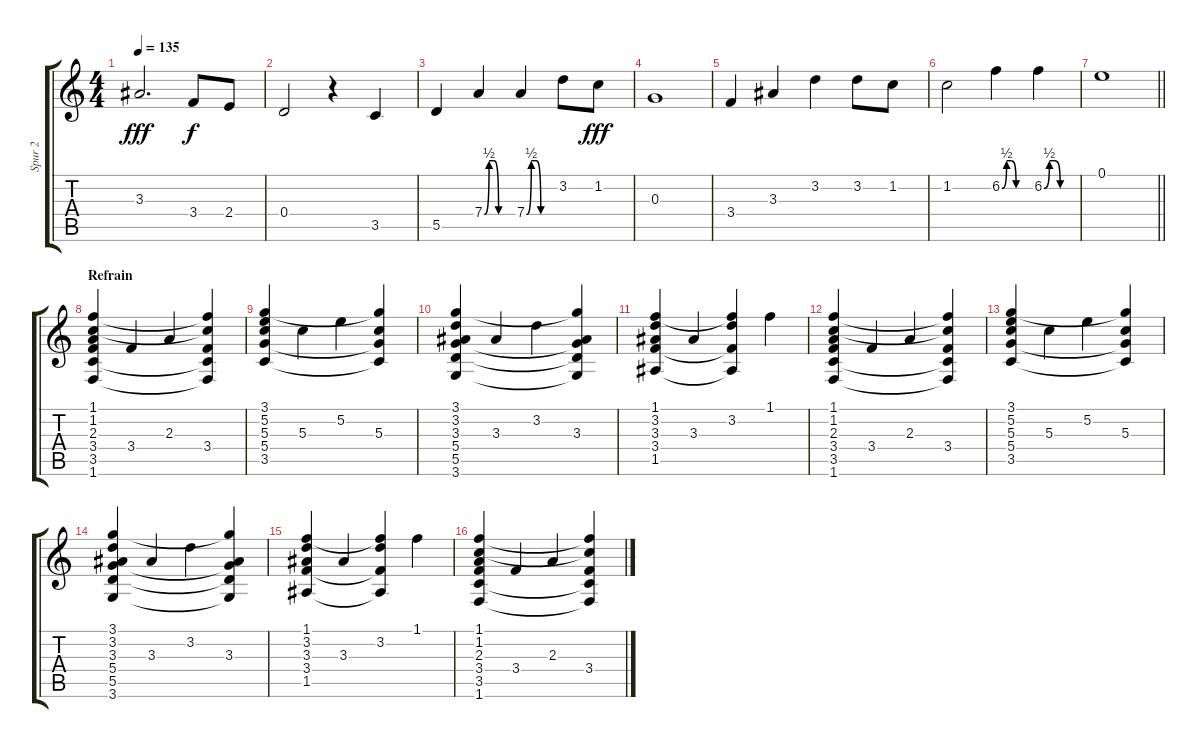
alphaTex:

\track ("Spur 2" "Spur 2") {instrument distortionguitar}
\staff {score tabs}
\tuning (E4 B3 G3 D3 A2 E2) {hide}
\ts (4 4)
\tempo 135
\clef g2
\ks c
3.3.2{d dy fff} 3.4.8{dy f} 2.4.8 |
0.4.2 r.4 3.5.4 |
5.5.4 7.4{be (custom 0 0 10 2 20 2 30 0 60 0)}.4 7.4{be (custom 0 0 10 2 20 2 30 0 60 0)}.4 3.2.8 1.2.8{dy fff} |
0.3.1 |
3.4.4 3.3.4 3.2.4 3.2.8 1.2.8 |
1.2.2 6.2{be (custom 0 0 10 2 20 2 30 0 60 0)}.4 6.2{be (custom 0 0 10 2 20 2 30 0 60 0)}.4 |
\barLineRight lightlight
0.1.1 |
\section ("" "Refrain")
(1.1 1.2 2.3 3.4 3.5 1.6).4 3.4.4 2.3.4 (1.1{t} 1.2{t} 3.4 3.5{t} 1.6{t}).4 |
(3.1 5.2 5.3 5.4 3.5).4 5.3.4 5.2.4 (3.1{t} 5.3 5.4{t} 3.5{t}).4 |
(3.1 3.2 3.3 5.4 5.5 3.6).4 3.3.4 3.2.4 (3.1{t} 3.3 5.4{t} 5.5{t} 3.6{t}).4 |
(1.1 3.2 3.3 3.4 1.5).4 3.3.4 (1.1{t} 3.2 3.4{t} 1.5{t}).4 1.1.4 |
(1.1 1.2 2.3 3.4 3.5 1.6).4 3.4.4 2.3.4 (1.1{t} 1.2{t} 3.4 3.5{t} 1.6{t}).4 |
(3.1 5.2 5.3 5.4 3.5).4 5.3.4 5.2.4 (3.1{t} 5.3 5.4{t} 3.5{t}).4 |
(3.1 3.2 3.3 5.4 5.5 3.6).4 3.3.4 3.2.4 (3.1{t} 3.3 5.4{t} 5.5{t} 3.6{t}).4 |
(1.1 3.2 3.3 3.4 1.5).4 3.3.4 (1.1{t} 3.2 3.4{t} 1.5{t}).4 1.1.4 |
(1.1 1.2 2.3 3.4 3.5 1.6).4 3.4.4 2.3.4 (1.1{t} 1.2{t} 3.4 3.5{t} 1.6{t}).4
